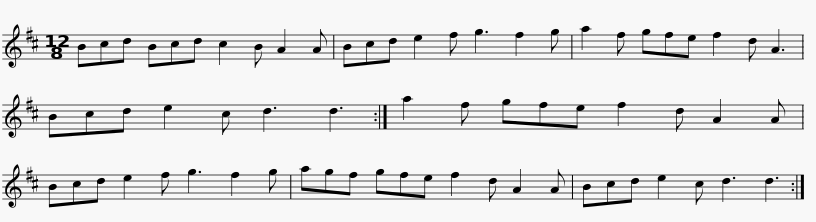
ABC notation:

X:1
L:1/8
M:12/8
I:linebreak $
K:D
V:1 treble
V:1
 Bcd Bcd c2 B A2 A | Bcd e2 f g3 f2 g | a2 f gfe f2 d A3 | Bcd e2 c d3 d3 :|$ a2 f gfe f2 d A2 A | %5
 Bcd e2 f g3 f2 g | agf gfe f2 d A2 A | Bcd e2 c d3 d3 :| %8
